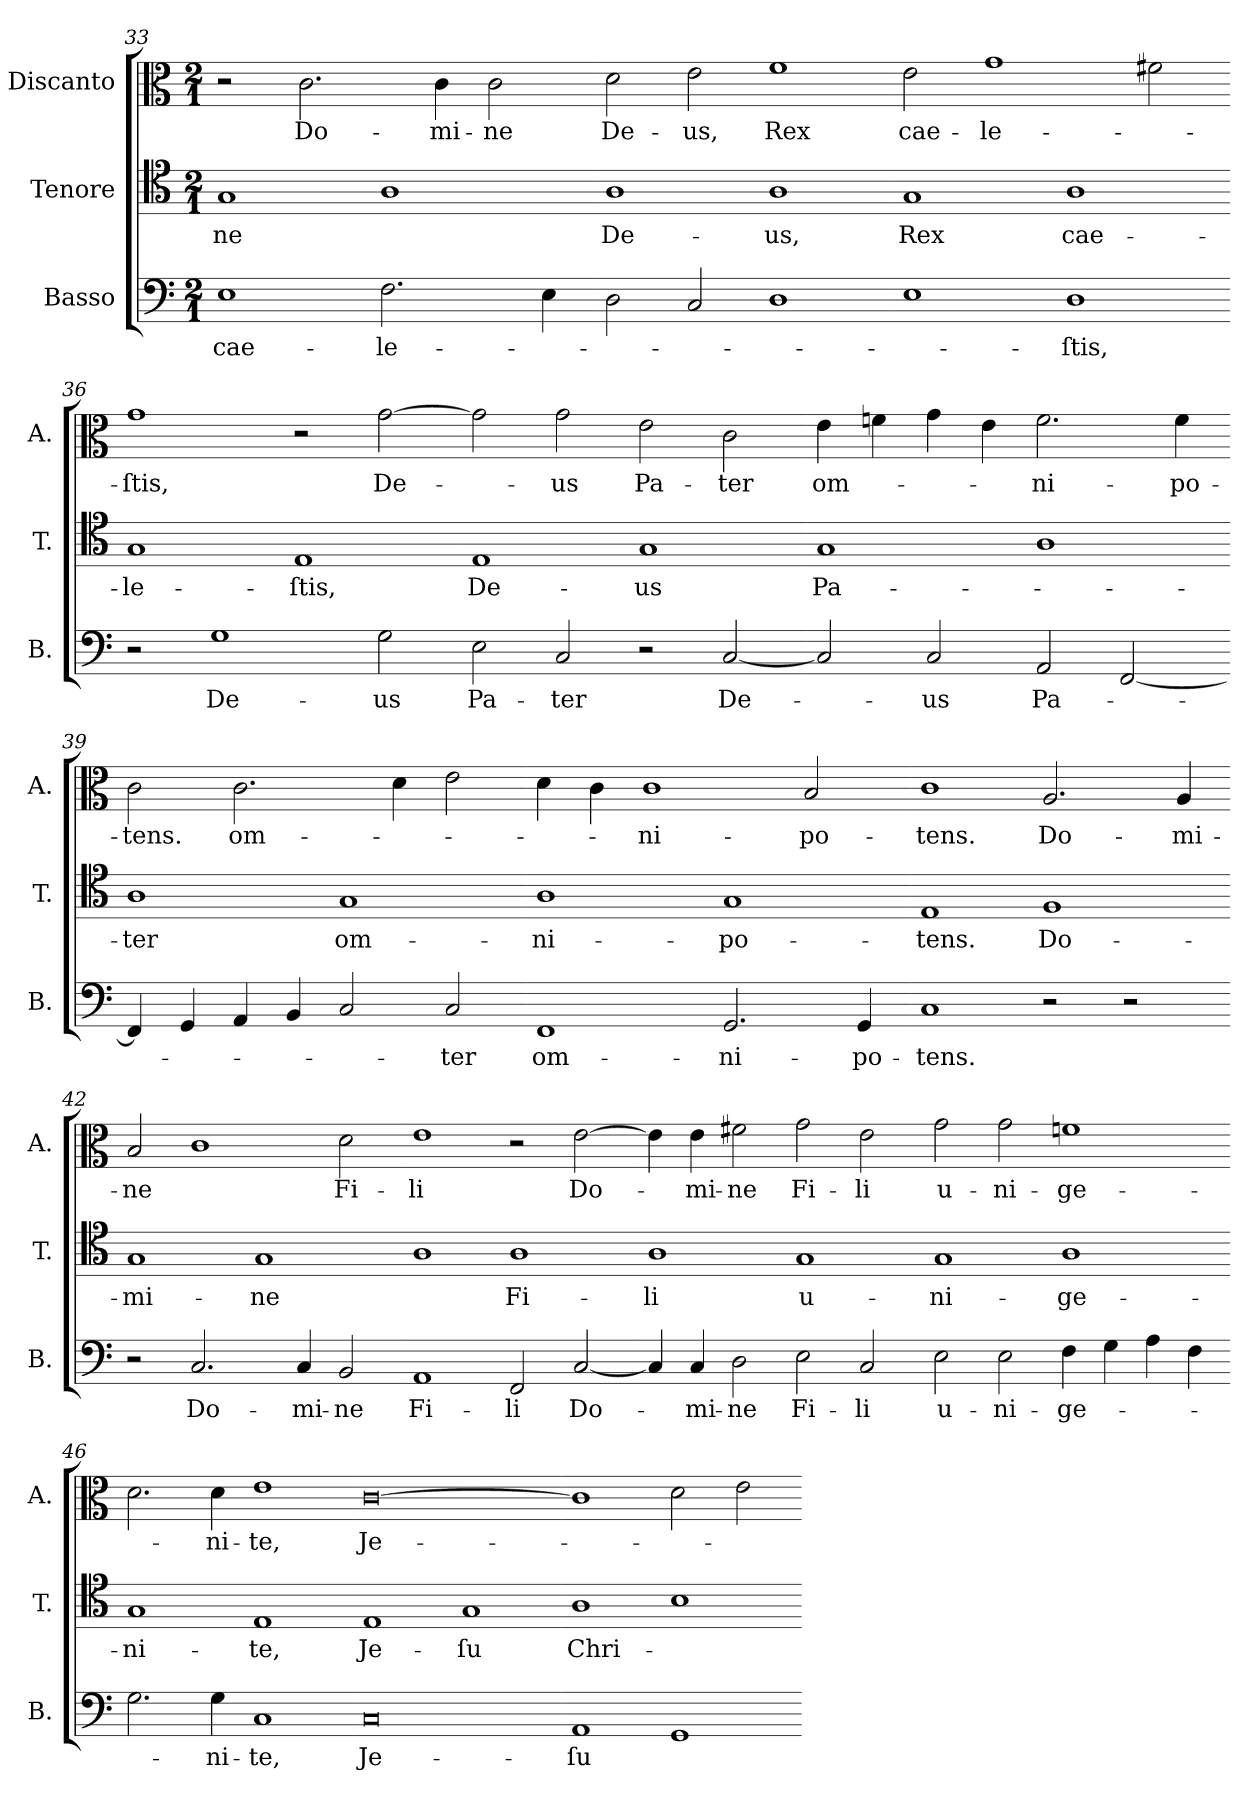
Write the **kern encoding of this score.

**kern	**text	**kern	**text	**kern	**text
*part3	*part3	*part2	*part2	*part1	*part1
*staff3	*staff3	*staff2	*staff2	*staff1	*staff1
*I"Basso	*	*I"Tenore	*	*I"Discanto	*
*I'B.	*	*I'T.	*	*I'A.	*
*clefF4	*	*clefC4	*	*clefC3	*
*k[]	*	*k[]	*	*k[]	*
*C:	*	*C:	*	*C:	*
*M2/1	*	*M2/1	*	*M2/1	*
=33	=33	=33	=33	=33	=33
1E	cae-	1G	-ne	2r	.
.	.	.	.	2.c\	Do-
2.F\	-le-	1A	.	.	.
.	.	.	.	4c\	-mi-
.	.	.	.	2c\	-ne
4E\	.	.	.	.	.
=34-	=34-	=34-	=34-	=34-	=34-
2D\	.	1A	De-	2d\	De-
2C/	.	.	.	2e\	-us,
1D	.	1A	-us,	1f	Rex
=35-	=35-	=35-	=35-	=35-	=35-
1E	.	1G	Rex	2e\	cae-
.	.	.	.	1g	-le-
1D	-ſtis,	1A	cae-	.	.
.	.	.	.	2f#X\	.
=36-	=36-	=36-	=36-	=36-	=36-
2r	.	1G	-le-	1g\	-ſtis,
1G	De-	.	.	.	.
.	.	1E	-ſtis,	2r	.
2G\	-us	.	.	[2g\	De-
=37-	=37-	=37-	=37-	=37-	=37-
2E\	Pa-	1E	De-	2g\]	.
2C/	-ter	.	.	2g\	-us
2r	.	1G	-us	2e\	Pa-
[2C/	De-	.	.	2c\	-ter
=38-	=38-	=38-	=38-	=38-	=38-
2C/]	.	1G	Pa-	4e\	om-
.	.	.	.	4fn\	.
2C/	-us	.	.	4g\	.
.	.	.	.	4e\	.
2AA/	Pa-	1A	.	2.f\	-ni-
[2FF/	.	.	.	.	.
.	.	.	.	4f\	-po-
=39-	=39-	=39-	=39-	=39-	=39-
4FF/]	.	1A	-ter	2c\	-tens.
4GG/	.	.	.	.	.
4AA/	.	.	.	2.c\	om-
4BB/	.	.	.	.	.
2C/	.	1G	om-	.	.
.	.	.	.	4d\	.
2C/	-ter	.	.	2e\	.
=40-	=40-	=40-	=40-	=40-	=40-
1FF	om-	1A	-ni-	4d\	.
.	.	.	.	4c\	.
.	.	.	.	1c	-ni-
2.GG/	-ni-	1G	-po-	.	.
.	.	.	.	2B/	-po-
4GG/	-po-	.	.	.	.
=41-	=41-	=41-	=41-	=41-	=41-
1C	-tens.	1E	-tens.	1c	-tens.
2r	.	1F	Do-	2.A/	Do-
2r	.	.	.	.	.
.	.	.	.	4A/	-mi-
=42-	=42-	=42-	=42-	=42-	=42-
2r	.	1G	-mi-	2B/	-ne
2.C/	Do-	.	.	1c	.
.	.	1G	-ne	.	.
4C/	-mi-	.	.	.	.
2BB/	-ne	.	.	2d\	Fi-
=43-	=43-	=43-	=43-	=43-	=43-
1AA	Fi-	1A	.	1e	-li
2FF/	-li	1A	Fi-	2r	.
[2C/	Do-	.	.	[2e\	Do-
=44-	=44-	=44-	=44-	=44-	=44-
4C/]	.	1A	-li	4e\]	.
4C/	-mi-	.	.	4e\	-mi-
2D\	-ne	.	.	2f#X\	-ne
2E\	Fi-	1G	u-	2g\	Fi-
2C/	-li	.	.	2e\	-li
=45-	=45-	=45-	=45-	=45-	=45-
2E\	u-	1G	-ni-	2g\	u-
2E\	-ni-	.	.	2g\	-ni-
4F\	-ge-	1A	-ge-	1fn	-ge-
4G\	.	.	.	.	.
4A\	.	.	.	.	.
4F\	.	.	.	.	.
=46-	=46-	=46-	=46-	=46-	=46-
2.G\	.	1G	-ni-	2.d\	.
4G\	-ni-	.	.	4d\	-ni-
1C	-te,	1E	-te,	1e	-te,
=47-	=47-	=47-	=47-	=47-	=47-
0C	Je-	1E	Je-	[0c	Je-
.	.	1G	-ſu	.	.
=48-	=48-	=48-	=48-	=48-	=48-
1AA	-ſu	1A	Chri-	1c]	.
1GG	.	1B	.	2d\	.
.	.	.	.	2e\	.
=-	=-	=-	=-	=-	=-
*-	*-	*-	*-	*-	*-
